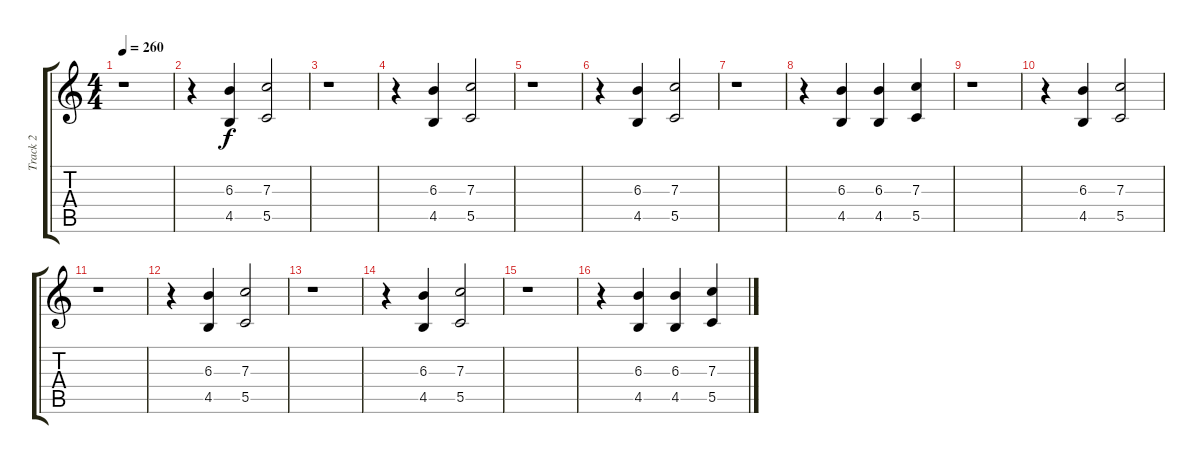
\track ("Track 2" "Track 2") {instrument distortionguitar}
\staff {score tabs}
\tuning (D4 A3 F3 C3 G2 C2) {hide}
\ts (4 4)
\tempo 260
\clef g2
\ks c
r.1{dy f} |
r.4 (6.3 4.5).4 (7.3 5.5).2 |
r.1 |
r.4 (6.3 4.5).4 (7.3 5.5).2 |
r.1 |
r.4 (6.3 4.5).4 (7.3 5.5).2 |
r.1 |
r.4 (6.3 4.5).4 (6.3 4.5).4 (7.3 5.5).4 |
r.1 |
r.4 (6.3 4.5).4 (7.3 5.5).2 |
r.1 |
r.4 (6.3 4.5).4 (7.3 5.5).2 |
r.1 |
r.4 (6.3 4.5).4 (7.3 5.5).2 |
r.1 |
r.4 (6.3 4.5).4 (6.3 4.5).4 (7.3 5.5).4
